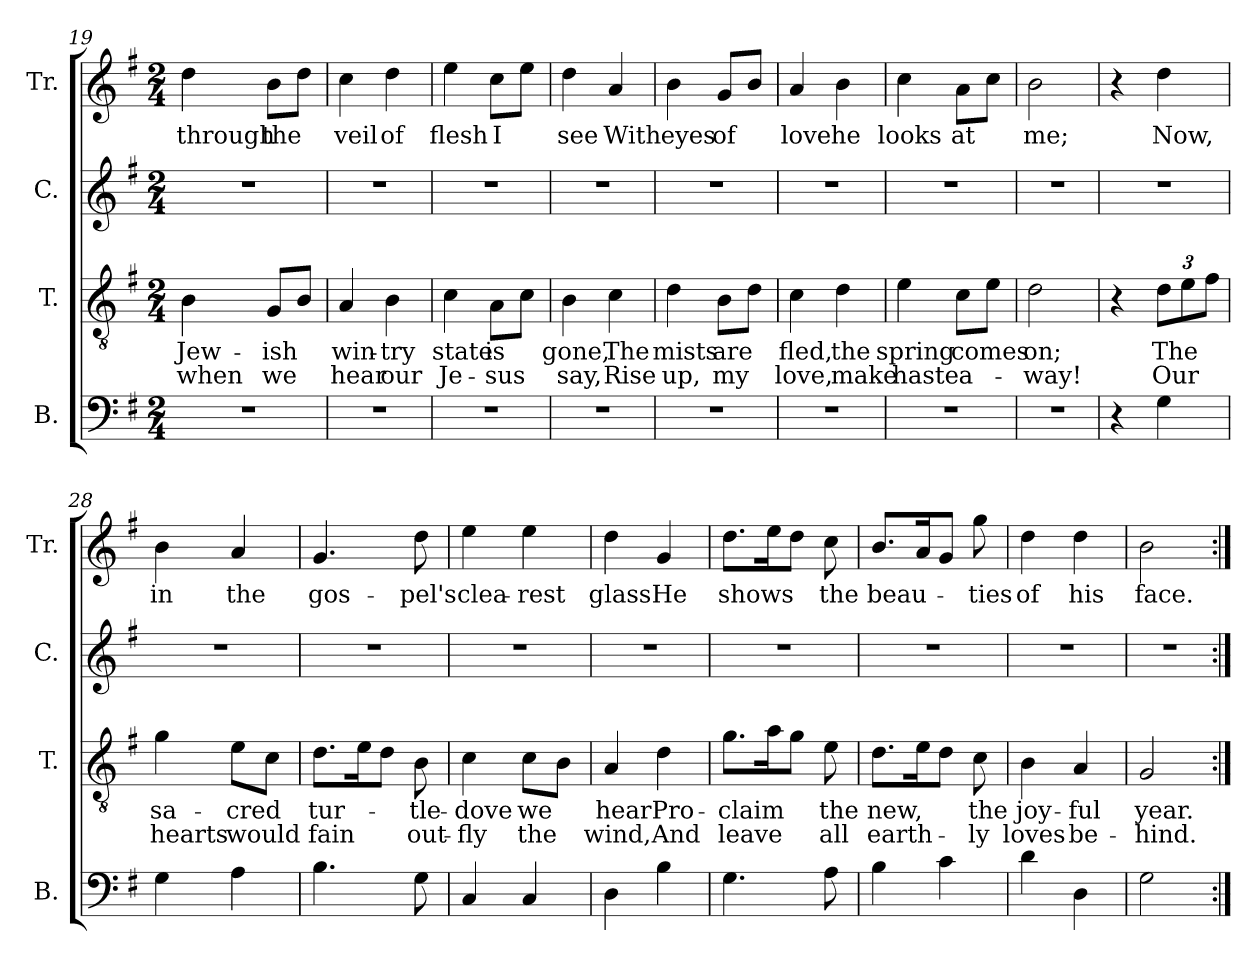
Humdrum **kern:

**kern	**kern	**text	**text	**kern	**kern	**text
*part4	*part3	*part3	*part3	*part2	*part1	*part1
*staff4	*staff3	*staff3	*staff3	*staff2	*staff1	*staff1
*I"B.	*I"T.	*	*	*I"C.	*I"Tr.	*
*I'B.	*I'T.	*	*	*I'C.	*I'Tr.	*
!!LO:LB:g=z
*clefF4	*clefGv2	*	*	*clefG2	*clefG2	*
*k[f#]	*k[f#]	*	*	*k[f#]	*k[f#]	*
*M2/4	*M2/4	*	*	*M2/4	*M2/4	*
=19	=19	=19	=19	=19	=19	=19
2r	4B\	Jew-	when	2r	4dd\	through
.	8G/L	-ish	we	.	8b\L	the
.	8B/J	.	.	.	8dd\J	.
=20	=20	=20	=20	=20	=20	=20
2r	4A/	win-	hear	2r	4cc\	veil
.	4B\	-try	our	.	4dd\	of
=21	=21	=21	=21	=21	=21	=21
2r	4c\	state	Je-	2r	4ee\	flesh
.	8A\L	is	-sus	.	8cc\L	I
.	8c\J	.	.	.	8ee\J	.
=22	=22	=22	=22	=22	=22	=22
2r	4B\	gone,	say,	2r	4dd\	see
.	4c\	The	Rise	.	4a/	With
=23	=23	=23	=23	=23	=23	=23
2r	4d\	mists	up,	2r	4b\	eyes
.	8B\L	are	my	.	8g/L	of
.	8d\J	.	.	.	8b/J	.
=24	=24	=24	=24	=24	=24	=24
2r	4c\	fled,	love,	2r	4a/	love
.	4d\	the	make	.	4b\	he
=25	=25	=25	=25	=25	=25	=25
2r	4e\	spring	haste	2r	4cc\	looks
.	8c\L	comes	a-	.	8a\L	at
.	8e\J	.	.	.	8cc\J	.
=26	=26	=26	=26	=26	=26	=26
2r	2d\	on;	-way!	2r	2b\	me;
=27	=27	=27	=27	=27	=27	=27
4r	4r	.	.	2r	4r	.
*	*Xbrackettup	*	*	*	*	*
4G\	12d\L	The	Our	.	4dd\	Now,
.	12e\	.	.	.	.	.
.	12f#\J	.	.	.	.	.
!!LO:LB:g=z
=28	=28	=28	=28	=28	=28	=28
4G\	4g\	sa-	hearts	2r	4b\	in
4A\	8e\L	-cred	would	.	4a/	the
.	8c\J	.	.	.	.	.
=29	=29	=29	=29	=29	=29	=29
4.B\	8.d\L	tur-	fain	2r	4.g/	gos-
.	16e\K	.	.	.	.	.
.	8d\J	.	.	.	.	.
8G\	8B\	-tle-	out-	.	8dd\	-pel's
=30	=30	=30	=30	=30	=30	=30
4C/	4c\	-dove	-fly	2r	4ee\	clea-
4C/	8c\L	we	the	.	4ee\	-rest
.	8B\J	.	.	.	.	.
=31	=31	=31	=31	=31	=31	=31
4D\	4A/	hear	wind,	2r	4dd\	glass
4B\	4d\	Pro-	And	.	4g/	He
=32	=32	=32	=32	=32	=32	=32
4.G\	8.g\L	-claim	leave	2r	8.dd\L	shows
.	16a\K	.	.	.	16ee\K	.
.	8g\J	.	.	.	8dd\J	.
8A\	8e\	the	all	.	8cc\	the
=33	=33	=33	=33	=33	=33	=33
4B\	8.d\L	new,	earth-	2r	8.b/L	beau-
.	16e\K	.	.	.	16a/K	.
4c\	8d\J	.	.	.	8g/J	.
.	8c\	the	-ly	.	8gg\	-ties
=34	=34	=34	=34	=34	=34	=34
4d\	4B\	joy-	loves	2r	4dd\	of
4D\	4A/	-ful	be-	.	4dd\	his
=35	=35	=35	=35	=35	=35	=35
2G\	2G/	year.	-hind.	2r	2b\	face.
=:|!	=:|!	=:|!	=:|!	=:|!	=:|!	=:|!
*-	*-	*-	*-	*-	*-	*-
